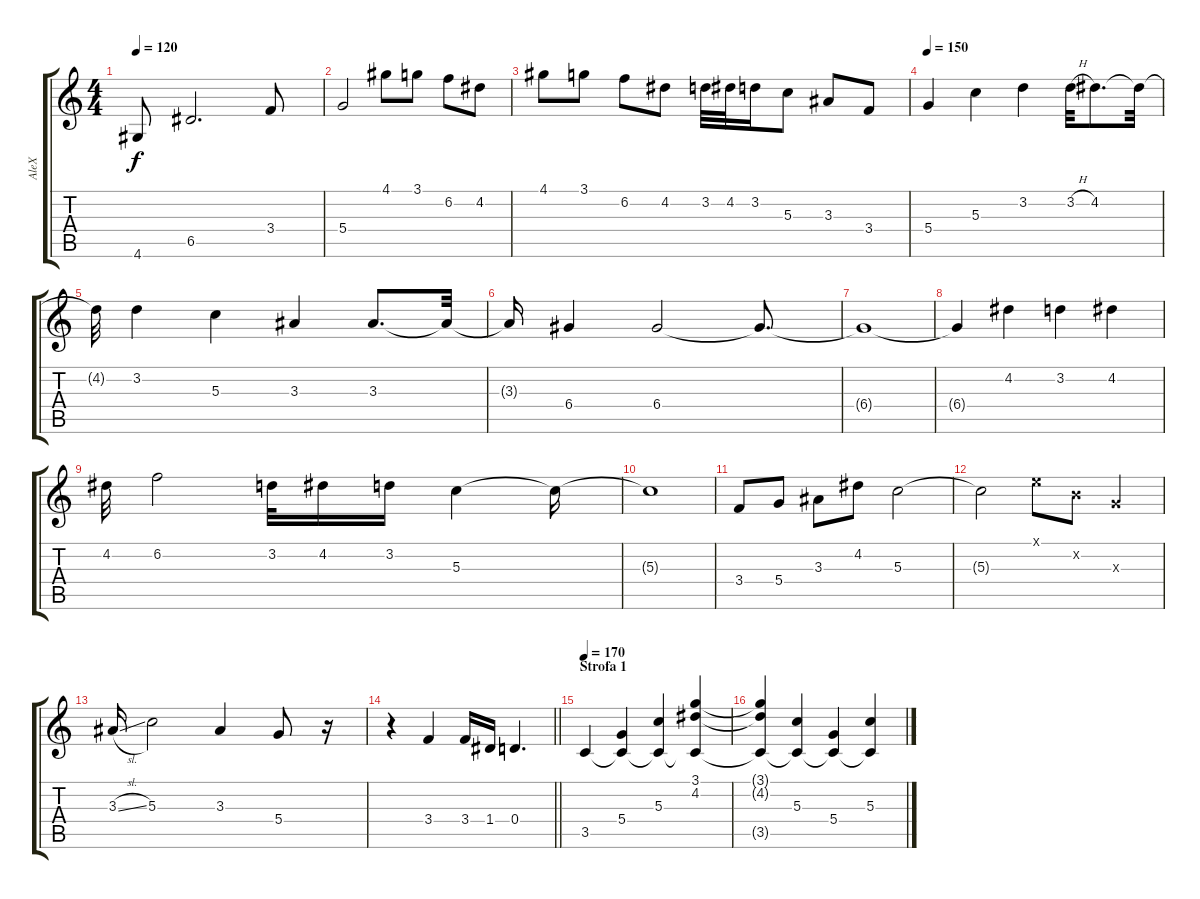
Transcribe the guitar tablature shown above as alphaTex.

\track ("AleX" "AleX") {instrument electricguitarjazz}
\staff {score tabs}
\tuning (E4 B3 G3 D3 A2 E2) {hide}
\ts (4 4)
\tempo 120
\clef g2
\ks c
4.6.8{dy f} 6.5.2{d} 3.4.8 |
5.4.2 4.1.8 3.1.8 6.2.8 4.2.8 |
4.1.8 3.1.8 6.2.8 4.2.8 3.2.32 4.2.32 3.2.16 5.3.8 3.3.8 3.4.8 |
\tempo 150
5.4.4 5.3.4 3.2.4 3.2{h}.32 4.2.8{d} 4.2{t}.32 |
4.2{t}.32 3.2.4 5.3.4 3.3.4 3.3.8{d} 3.3{t}.32 |
3.3{t}.16 6.4.4 6.4.2 6.4{t}.8{d} |
6.4{t}.1 |
6.4{t}.4 4.2.4 3.2.4 4.2.4 |
4.2.32 6.2.2 3.2.32 4.2.16 3.2.16 5.3.4 5.3{t}.16 |
5.3{t}.1 |
3.4.8 5.4.8 3.3.8 4.2.8 5.3.2 |
5.3{t}.2 0.1{x}.8 0.2{x}.8 0.3{x}.4 |
3.3{sl}.16 5.3.2 3.3.4 5.4.8 r.16 |
\barLineRight lightlight
r.4 3.4.4 3.4.16 1.4.16 0.4.4{d} |
\section ("" "Strofa 1")
\tempo 170
3.5.4{volume 11} (5.4 3.5{t}).4 (5.3 3.5{t}).4 (3.1 4.2 3.5{t}).4 |
(3.1{t} 4.2{t} 3.5{t}).4 (5.3 3.5{t}).4 (5.4 3.5{t}).4 (5.3 3.5{t}).4
